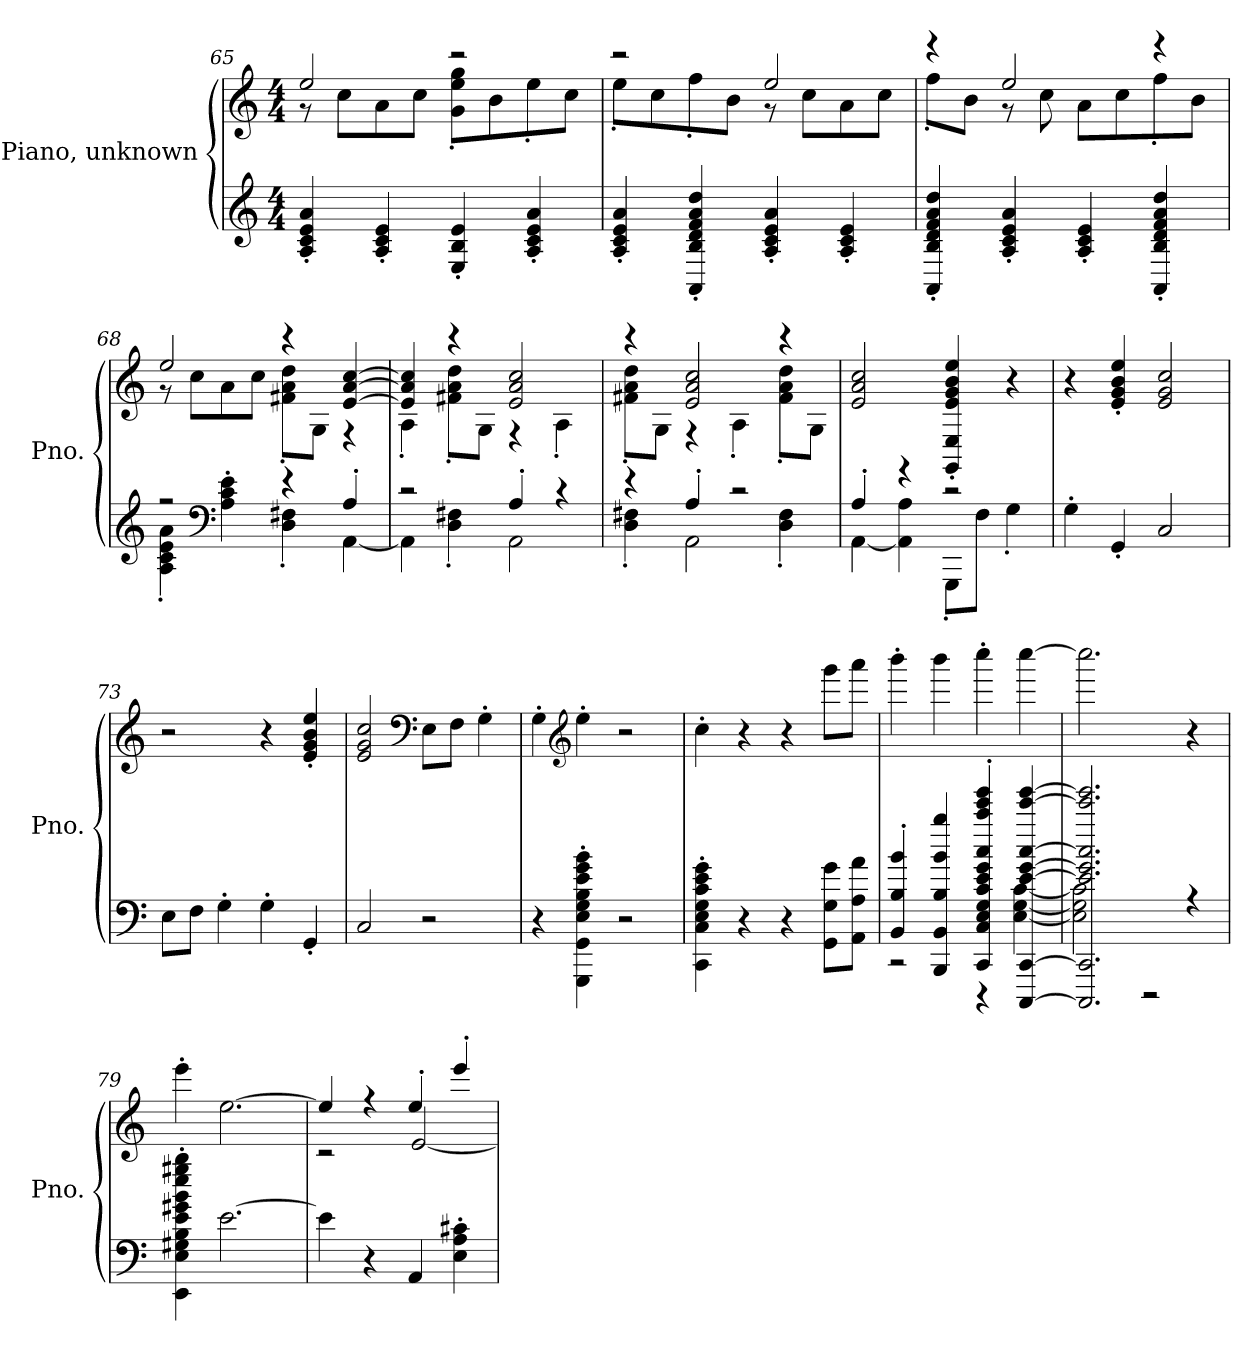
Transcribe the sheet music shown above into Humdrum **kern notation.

**kern	**kern
*part1	*part1
*staff2	*staff1
*I"Piano, unknown	*
*I'Pno.	*
!!LO:LB:g=z
*clefG2	*clefG2
*k[]	*k[]
*M4/4	*M4/4
=65	=65
*	*^
4A/' 4c/' 4e/' 4a/'	2ee/	8r
.	.	8cc\L
4A/' 4c/' 4e/'	.	8a\
.	.	8cc\J
4E/' 4B/' 4e/'	2r	8g\' 8ee\' 8gg\'L
.	.	8b\
4A/' 4c/' 4e/' 4a/'	.	8ee'\
.	.	8cc\J
=66	=66	=66
4A/' 4c/' 4e/' 4a/'	2r	8ee'\L
.	.	8cc\
4AA/' 4B/' 4d/' 4f/' 4a/' 4dd/'	.	8ff'\
.	.	8b\J
4A/' 4c/' 4e/' 4a/'	2ee/	8r
.	.	8cc\L
4A/' 4c/' 4e/'	.	8a\
.	.	8cc\J
=67	=67	=67
4AA/' 4B/' 4d/' 4f/' 4a/' 4dd/'	4r	8ff'\L
.	.	8b\J
4A/' 4c/' 4e/' 4a/'	2ee/	8r
.	.	8cc\
4A/' 4c/' 4e/'	.	8a\L
.	.	8cc\
4AA/' 4B/' 4d/' 4f/' 4a/' 4dd/'	4r	8ff'\
.	.	8b\J
=68	=68	=68
*^	*	*
2r	4A\' 4c\' 4e\' 4a\'	2ee/	8r
.	.	.	8cc\L
*clefF4	*	*	*
.	4A\' 4c\' 4e\'	.	8a\
.	.	.	8cc\J
4r	4D\' 4F#X\'	4r	8f#X\' 8a\' 8dd\'L
.	.	.	8G\J
4A'/	[4AA\	[4e/ [4a/ [4cc/	4r
=69	=69	=69	=69
2r	4AA\]	4e/] 4a/] 4cc/]	4A'\
.	4D\' 4F#X\'	4r	8f#X\' 8a\' 8dd\'L
.	.	.	8G\J
4A'/	2AA\	2e/ 2a/ 2cc/	4r
4r	.	.	4A'\
!!LO:LB:g=z	!!
=70	=70	=70	=70
4r	4D\' 4F#X\'	4r	8f#X\' 8a\' 8dd\'L
.	.	.	8G\J
4A'/	2AA\	2e/ 2a/ 2cc/	4r
2r	.	.	4A'\
.	4D\' 4F#\'	4r	8f#\' 8a\' 8dd\'L
.	.	.	8G\J
*	*	*v	*v
=71	=71	=71
4A'/	[4AA\	2e/ 2a/ 2cc/
4r	4AA\] 4A\	.
2r	8GGG'\L	4GG/' 4E/' 4e/' 4g/' 4b/' 4ee/'
.	8F\J	.
.	4G'\	4r
*v	*v	*
=72	=72
4G'\	4r
4GG'/	4e/' 4g/' 4b/' 4ee/'
2C/	2e/ 2g/ 2cc/
=73	=73
8E\L	2r
8F\J	.
4G'\	.
4G'\	4r
4GG'/	4e/' 4g/' 4b/' 4ee/'
=74	=74
2C/	2e/ 2g/ 2cc/
*	*clefF4
2r	8E\L
.	8F\J
.	4G'\
=75	=75
4r	4G'\
*	*clefG2
4GGG\' 4GG\' 4E\' 4G\' 4B\' 4e\' 4g\' 4b\'	4ee'\
2r	2r
=76	=76
4CC\' 4C\' 4E\' 4G\' 4c\' 4e\' 4g\'	4cc'\
4r	4r
4r	4r
8GG\ 8G\ 8g\L	8ggg\L
8AA\ 8A\ 8a\J	8aaa\J
!!LO:PB:g=z
=77	=77
*^	*
4BB/' 4B/' 4b/'	2r	4bbb'\
4BBB/ 4BB/ 4B/ 4b/ 4bb/	.	4bbb\
4CC/' 4C/' 4E/' 4G/' 4c/' 4e/' 4g/' 4cc/' 4ccc/' 4eee/' 4ggg/'	4r	4cccc'\
[4CCC/ [4CC/ [4e/ [4g/ [4cc/ [4eee/ [4ggg/	[4E\ [4G\ [4c\	[4cccc\
=78	=78	=78
2.CCC/] 2.CC/] 2.e/] 2.g/] 2.cc/] 2.eee/] 2.ggg/]	2E\] 2G\] 2c\]	2.cccc\]
.	2r	.
4r	.	4r
*v	*v	*
=79	=79
4EE\' 4E\' 4G#X\' 4B\' 4e\' 4g#X\' 4b\' 4ee\' 4gg#X\' 4bb\'	4eee'\
[2.e\	[2.ee\
=80	=80
*	*^
4e\]	4ee/]	2r
4r	4r	.
4AA/	4ee'/	[2e/
4E\' 4A\' 4c#X\'	4eee'/	.
*	*v	*v
=	=
*-	*-
